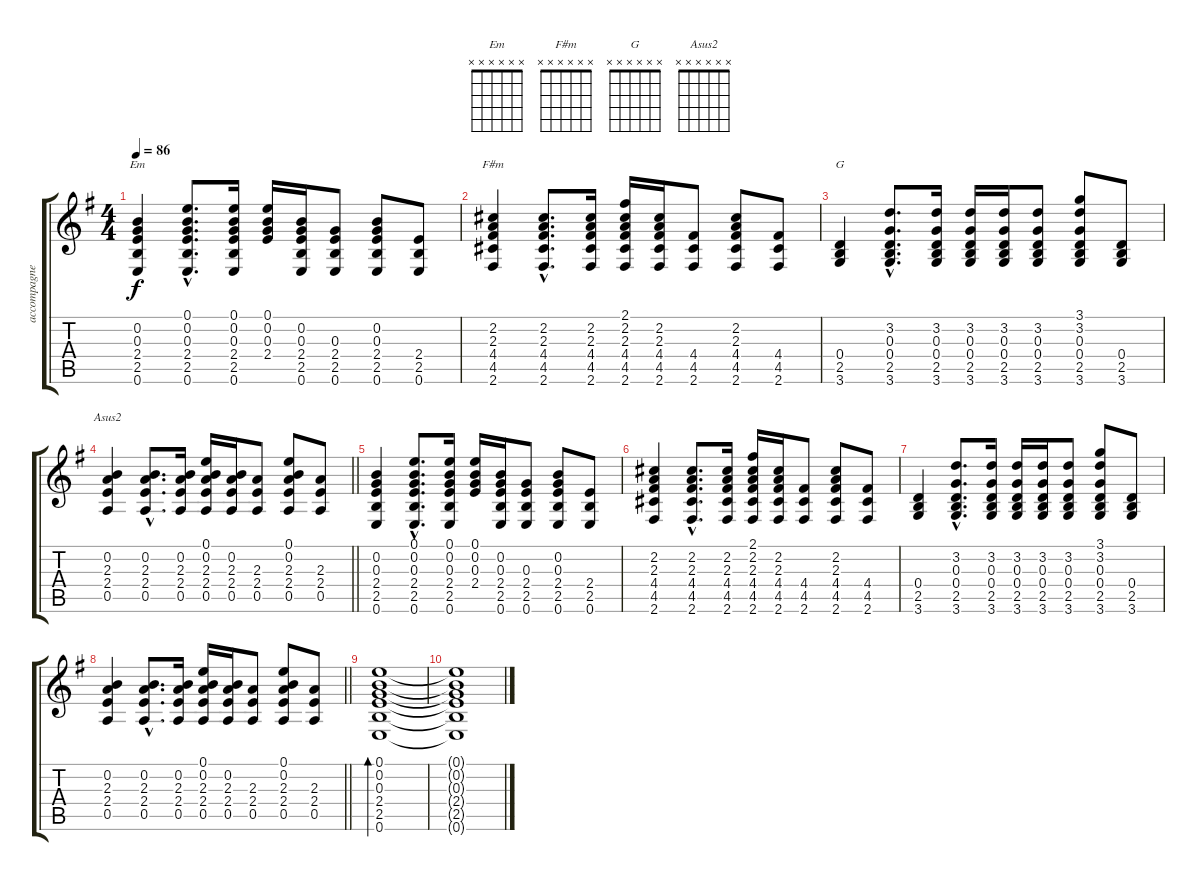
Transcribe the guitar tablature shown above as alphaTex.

\track ("accompagnement" "accompagne") {instrument acousticguitarsteel}
\staff {score tabs}
\tuning (E4 B3 G3 D3 A2 E2) {hide}
\chord ("Em" x x x x x x)
\chord ("F#m" x x x x x x)
\chord ("G" x x x x x x)
\chord ("Asus2" x x x x x x)
\ts (4 4)
\tempo 86
\clef g2
\ks eminor
(0.2 0.3 2.4 2.5 0.6).4{ch "Em" dy f} (0.1{hac} 0.2{hac} 0.3{hac} 2.4{hac} 2.5{hac} 0.6{hac}).8{d} (0.1 0.2 0.3 2.4 2.5 0.6).16 (0.1 0.2 0.3 2.4).16 (0.2 0.3 2.4 2.5 0.6).16 (0.3 2.4 2.5 0.6).8 (0.2 0.3 2.4 2.5 0.6).8 (2.4 2.5 0.6).8 |
(2.2 2.3 4.4 4.5 2.6).4{ch "F#m"} (2.2{hac} 2.3{hac} 4.4{hac} 4.5{hac} 2.6{hac}).8{d} (2.2 2.3 4.4 4.5 2.6).16 (2.1 2.2 2.3 4.4 4.5 2.6).16 (2.2 2.3 4.4 4.5 2.6).16 (4.4 4.5 2.6).8 (2.2 2.3 4.4 4.5 2.6).8 (4.4 4.5 2.6).8 |
(0.4 2.5 3.6).4{ch "G"} (3.2{hac} 0.3{hac} 0.4{hac} 2.5{hac} 3.6{hac}).8{d} (3.2 0.3 0.4 2.5 3.6).16 (3.2 0.3 0.4 2.5 3.6).16 (3.2 0.3 0.4 2.5 3.6).16 (3.2 0.3 0.4 2.5 3.6).8 (3.1 3.2 0.3 0.4 2.5 3.6).8 (0.4 2.5 3.6).8 |
\barLineRight lightlight
(0.2 2.3 2.4 0.5).4{ch "Asus2"} (0.2{hac} 2.3{hac} 2.4{hac} 0.5{hac}).8{d} (0.2 2.3 2.4 0.5).16 (0.1 0.2 2.3 2.4 0.5).16 (0.2 2.3 2.4 0.5).16 (2.3 2.4 0.5).8 (0.1 0.2 2.3 2.4 0.5).8 (2.3 2.4 0.5).8 |
(0.2 0.3 2.4 2.5 0.6).4 (0.1{hac} 0.2{hac} 0.3{hac} 2.4{hac} 2.5{hac} 0.6{hac}).8{d} (0.1 0.2 0.3 2.4 2.5 0.6).16 (0.1 0.2 0.3 2.4).16 (0.2 0.3 2.4 2.5 0.6).16 (0.3 2.4 2.5 0.6).8 (0.2 0.3 2.4 2.5 0.6).8 (2.4 2.5 0.6).8 |
(2.2 2.3 4.4 4.5 2.6).4 (2.2{hac} 2.3{hac} 4.4{hac} 4.5{hac} 2.6{hac}).8{d} (2.2 2.3 4.4 4.5 2.6).16 (2.1 2.2 2.3 4.4 4.5 2.6).16 (2.2 2.3 4.4 4.5 2.6).16 (4.4 4.5 2.6).8 (2.2 2.3 4.4 4.5 2.6).8 (4.4 4.5 2.6).8 |
(0.4 2.5 3.6).4 (3.2{hac} 0.3{hac} 0.4{hac} 2.5{hac} 3.6{hac}).8{d} (3.2 0.3 0.4 2.5 3.6).16 (3.2 0.3 0.4 2.5 3.6).16 (3.2 0.3 0.4 2.5 3.6).16 (3.2 0.3 0.4 2.5 3.6).8 (3.1 3.2 0.3 0.4 2.5 3.6).8 (0.4 2.5 3.6).8 |
\barLineRight lightlight
(0.2 2.3 2.4 0.5).4 (0.2{hac} 2.3{hac} 2.4{hac} 0.5{hac}).8{d} (0.2 2.3 2.4 0.5).16 (0.1 0.2 2.3 2.4 0.5).16 (0.2 2.3 2.4 0.5).16 (2.3 2.4 0.5).8 (0.1 0.2 2.3 2.4 0.5).8 (2.3 2.4 0.5).8 |
(0.1 0.2 0.3 2.4 2.5 0.6).1{bd 60} |
(0.1{t} 0.2{t} 0.3{t} 2.4{t} 2.5{t} 0.6{t}).1
